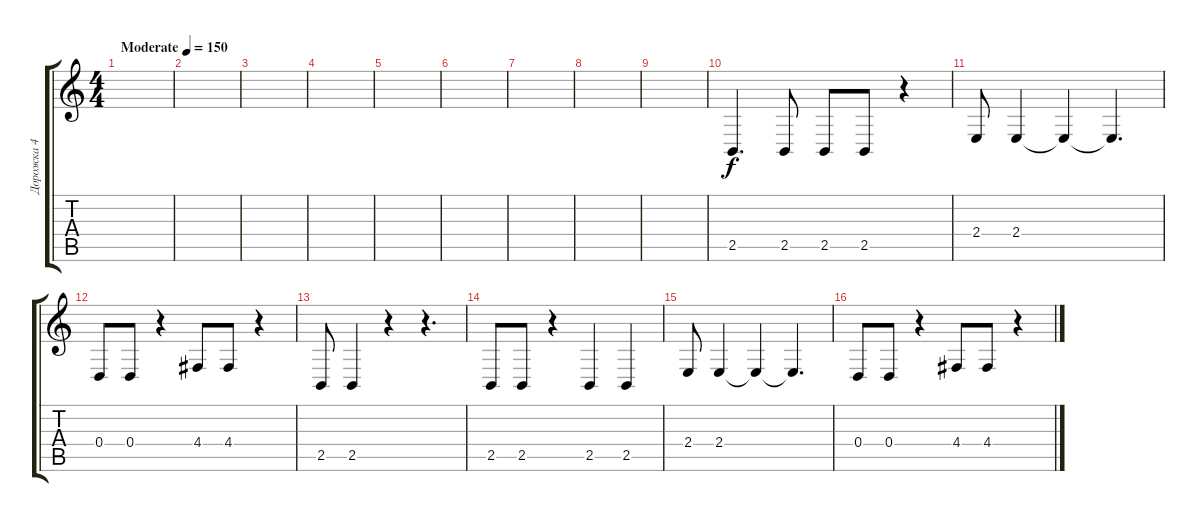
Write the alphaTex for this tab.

\track ("Дорожка 4" "Дорожка 4") {instrument flute}
\staff {score tabs}
\tuning (E4 B3 G3 D3 A2 E2) {hide}
\ts (4 4)
\tempo (150 "Moderate")
\clef g2
\ks c
|
|
|
|
|
|
|
|
|
2.5.4{d} 2.5.8 2.5.8 2.5.8 r.4 |
2.4.8 2.4.4 2.4{t}.4 2.4{t}.4{d} |
0.4.8 0.4.8 r.4 4.4.8 4.4.8 r.4 |
2.5.8 2.5.4 r.4 r.4{d} |
2.5.8 2.5.8 r.4 2.5.4 2.5.4 |
2.4.8 2.4.4 2.4{t}.4 2.4{t}.4{d} |
0.4.8 0.4.8 r.4 4.4.8 4.4.8 r.4
